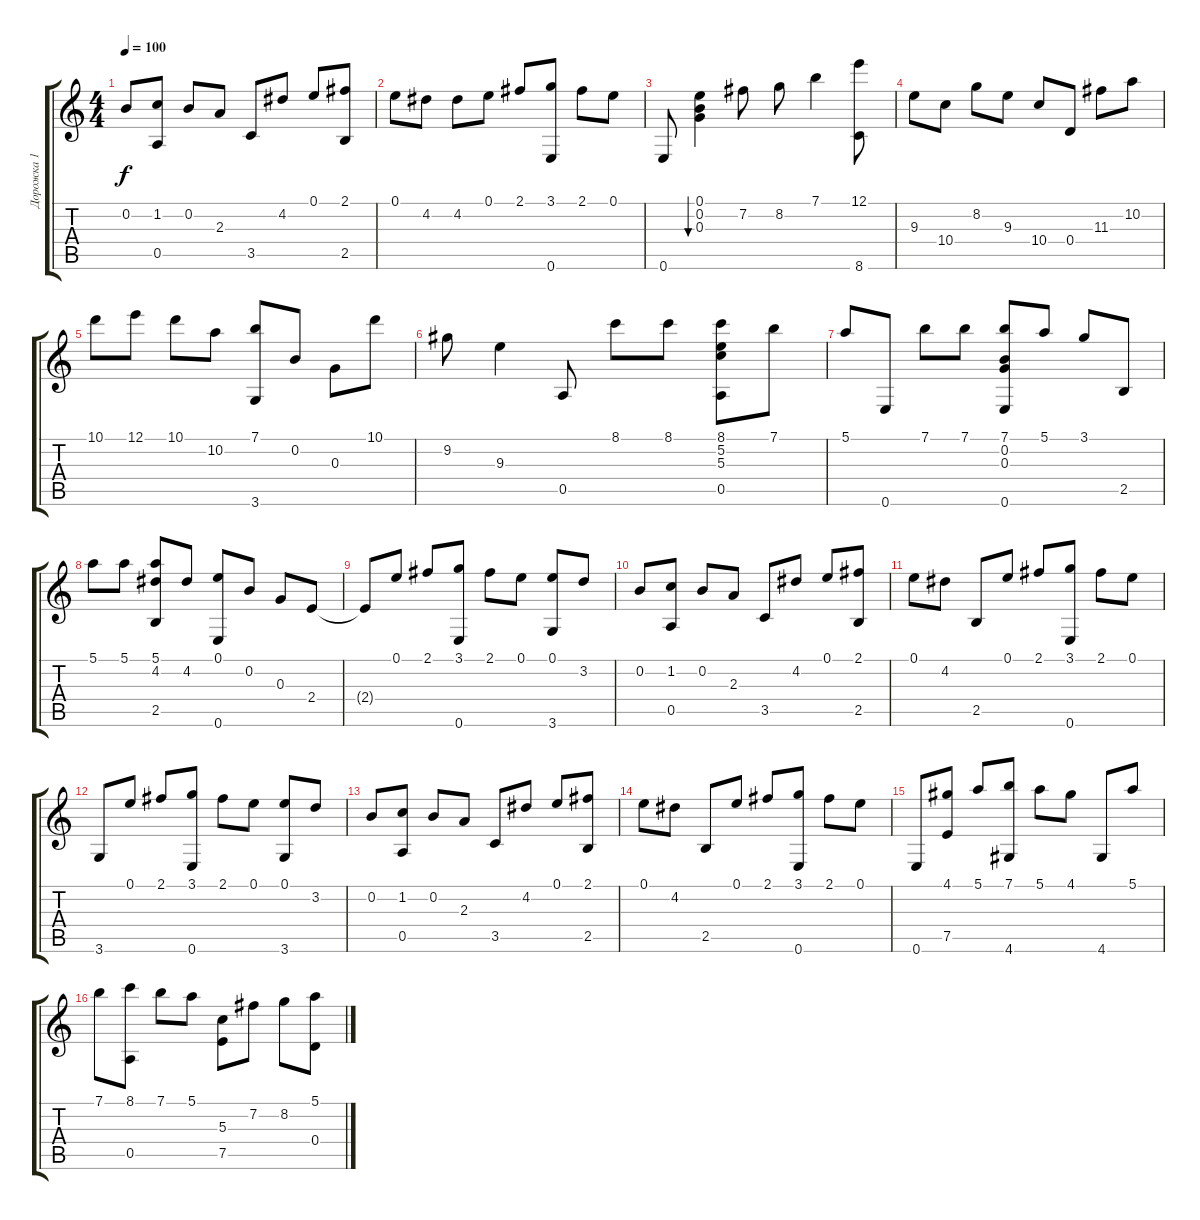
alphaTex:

\track ("Дорожка 1" "Дорожка 1") {instrument acousticguitarsteel}
\staff {score tabs}
\tuning (E4 B3 G3 D3 A2 E2) {hide}
\ts (4 4)
\tempo 100
\clef g2
\ks c
0.2.8{dy f} (1.2 0.5).8 0.2.8 2.3.8 3.5.8 4.2.8 0.1.8 (2.1 2.5).8 |
0.1.8 4.2.8 4.2.8 0.1.8 2.1.8 (3.1 0.6).8 2.1.8 0.1.8 |
0.6.8 (0.1 0.2 0.3).4{bu 480} 7.2.8 8.2.8 7.1.4 (12.1 8.6).8 |
9.3.8 10.4.8 8.2.8 9.3.8 10.4.8 0.4.8 11.3.8 10.2.8 |
10.1.8 12.1.8 10.1.8 10.2.8 (7.1 3.6).8 0.2.8 0.3.8 10.1.8 |
9.2.8 9.3.4 0.5.8 8.1.8 8.1.8 (8.1 5.2 5.3 0.5).8 7.1.8 |
5.1.8 0.6.8 7.1.8 7.1.8 (7.1 0.2 0.3 0.6).8 5.1.8 3.1.8 2.5.8 |
5.1.8 5.1.8 (5.1 4.2 2.5).8 4.2.8 (0.1 0.6).8 0.2.8 0.3.8 2.4.8 |
2.4{t}.8 0.1.8 2.1.8 (3.1 0.6).8 2.1.8 0.1.8 (0.1 3.6).8 3.2.8 |
0.2.8 (1.2 0.5).8 0.2.8 2.3.8 3.5.8 4.2.8 0.1.8 (2.1 2.5).8 |
0.1.8 4.2.8 2.5.8 0.1.8 2.1.8 (3.1 0.6).8 2.1.8 0.1.8 |
3.6.8 0.1.8 2.1.8 (3.1 0.6).8 2.1.8 0.1.8 (0.1 3.6).8 3.2.8 |
0.2.8 (1.2 0.5).8 0.2.8 2.3.8 3.5.8 4.2.8 0.1.8 (2.1 2.5).8 |
0.1.8 4.2.8 2.5.8 0.1.8 2.1.8 (3.1 0.6).8 2.1.8 0.1.8 |
0.6.8 (4.1 7.5).8 5.1.8 (7.1 4.6).8 5.1.8 4.1.8 4.6.8 5.1.8 |
7.1.8 (8.1 0.5).8 7.1.8 5.1.8 (5.3 7.5).8 7.2.8 8.2.8 (5.1 0.4).8
